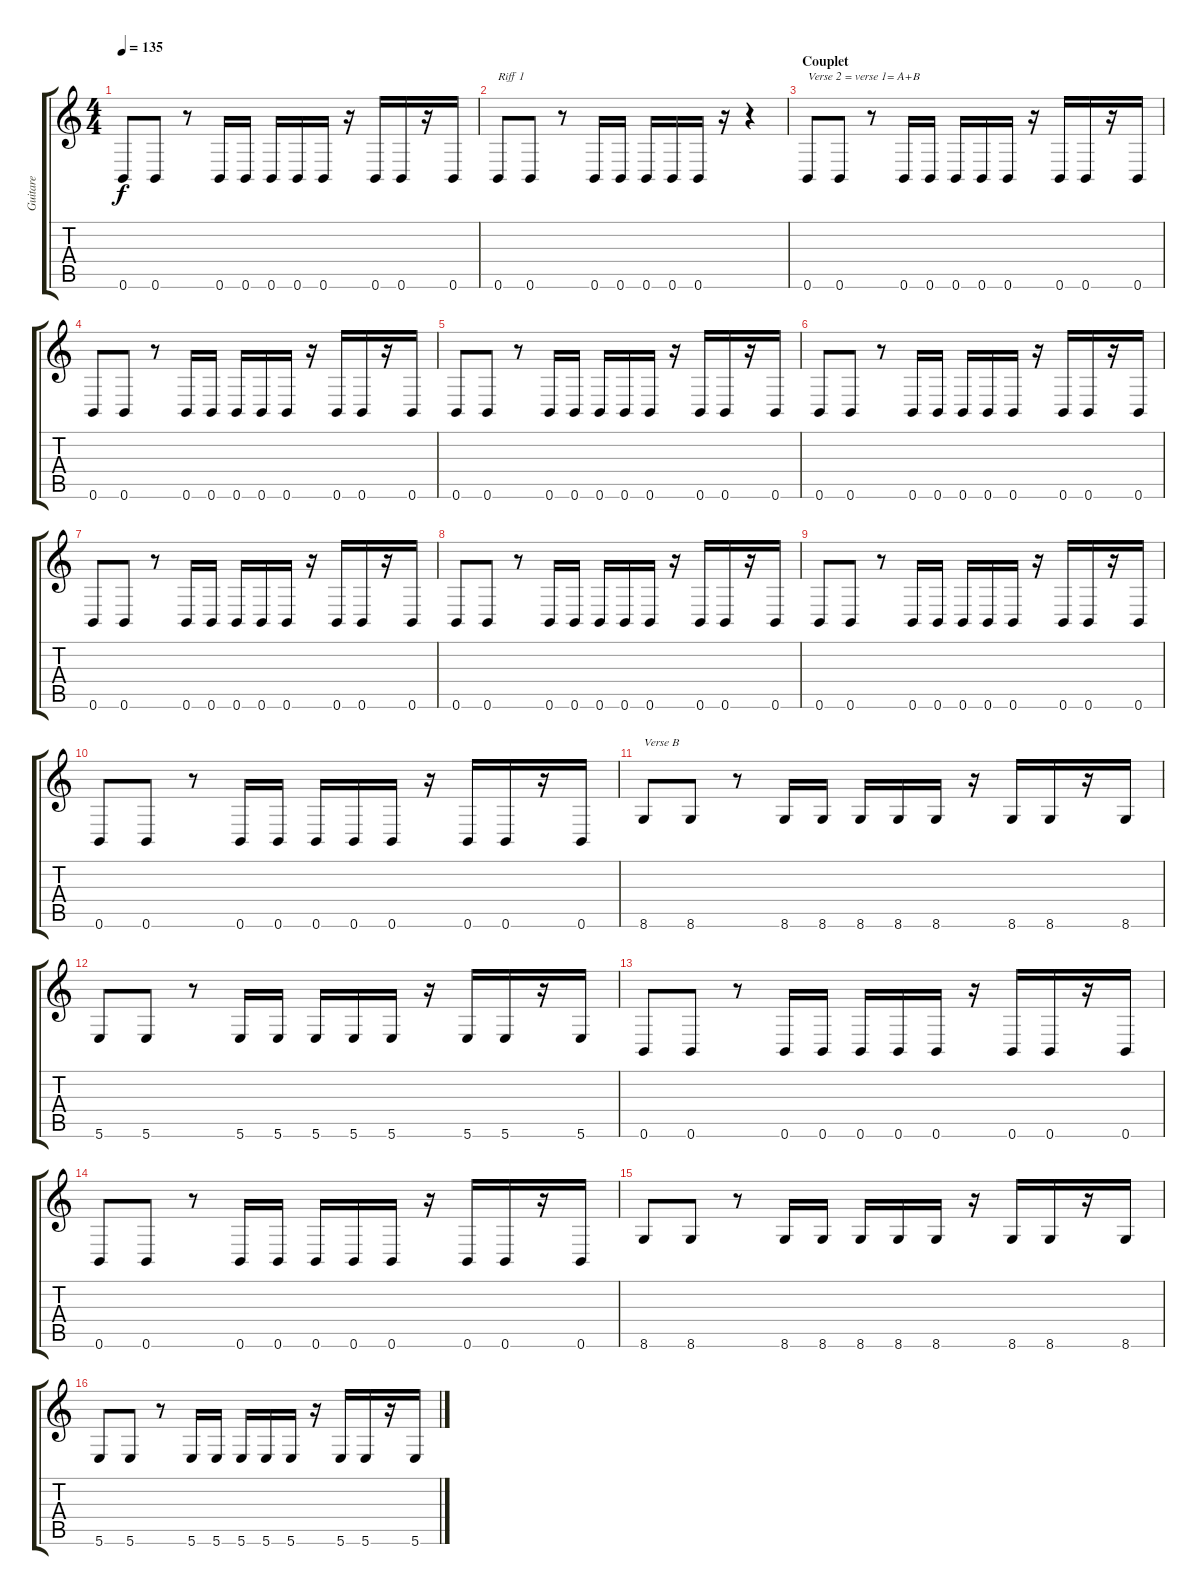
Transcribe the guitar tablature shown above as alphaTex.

\track ("Guitare" "Guitare") {instrument distortionguitar}
\staff {score tabs}
\tuning (Db4 Ab3 E3 B2 Gb2 B1) {hide}
\ts (4 4)
\tempo 135
\clef g2
\ks c
0.6.8{dy f} 0.6.8 r.8 0.6.16 0.6.16 0.6.16 0.6.16 0.6.16 r.16 0.6.16 0.6.16 r.16 0.6.16 |
0.6.8{txt "Riff 1"} 0.6.8 r.8 0.6.16 0.6.16 0.6.16 0.6.16 0.6.16 r.16 r.4 |
\section ("" "Couplet")
0.6.8{txt "Verse 2 = verse 1= A+B"} 0.6.8 r.8 0.6.16 0.6.16 0.6.16 0.6.16 0.6.16 r.16 0.6.16 0.6.16 r.16 0.6.16 |
0.6.8 0.6.8 r.8 0.6.16 0.6.16 0.6.16 0.6.16 0.6.16 r.16 0.6.16 0.6.16 r.16 0.6.16 |
0.6.8 0.6.8 r.8 0.6.16 0.6.16 0.6.16 0.6.16 0.6.16 r.16 0.6.16 0.6.16 r.16 0.6.16 |
0.6.8 0.6.8 r.8 0.6.16 0.6.16 0.6.16 0.6.16 0.6.16 r.16 0.6.16 0.6.16 r.16 0.6.16 |
0.6.8 0.6.8 r.8 0.6.16 0.6.16 0.6.16 0.6.16 0.6.16 r.16 0.6.16 0.6.16 r.16 0.6.16 |
0.6.8 0.6.8 r.8 0.6.16 0.6.16 0.6.16 0.6.16 0.6.16 r.16 0.6.16 0.6.16 r.16 0.6.16 |
0.6.8 0.6.8 r.8 0.6.16 0.6.16 0.6.16 0.6.16 0.6.16 r.16 0.6.16 0.6.16 r.16 0.6.16 |
0.6.8 0.6.8 r.8 0.6.16 0.6.16 0.6.16 0.6.16 0.6.16 r.16 0.6.16 0.6.16 r.16 0.6.16 |
8.6.8{txt "Verse B"} 8.6.8 r.8 8.6.16 8.6.16 8.6.16 8.6.16 8.6.16 r.16 8.6.16 8.6.16 r.16 8.6.16 |
5.6.8 5.6.8 r.8 5.6.16 5.6.16 5.6.16 5.6.16 5.6.16 r.16 5.6.16 5.6.16 r.16 5.6.16 |
0.6.8 0.6.8 r.8 0.6.16 0.6.16 0.6.16 0.6.16 0.6.16 r.16 0.6.16 0.6.16 r.16 0.6.16 |
0.6.8 0.6.8 r.8 0.6.16 0.6.16 0.6.16 0.6.16 0.6.16 r.16 0.6.16 0.6.16 r.16 0.6.16 |
8.6.8 8.6.8 r.8 8.6.16 8.6.16 8.6.16 8.6.16 8.6.16 r.16 8.6.16 8.6.16 r.16 8.6.16 |
5.6.8 5.6.8 r.8 5.6.16 5.6.16 5.6.16 5.6.16 5.6.16 r.16 5.6.16 5.6.16 r.16 5.6.16
